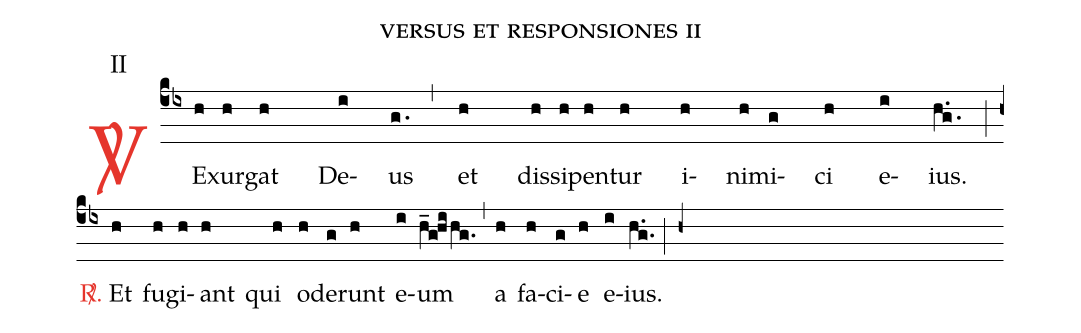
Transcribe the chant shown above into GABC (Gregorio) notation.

name: versus et responsiones ii;
annotation: II;
%%
(cb4)<c><sp>V/</sp></c> Ex(h)ur(h)gat(h) De(i)us(g.) (,) et(h) dis(h)si(h)pen(h)tur(h) i(h)ni(h)mi(g)ci(h) e(i)ius.(h.g.) (;z)
<c><sp>R/</sp>.</c> Et(h) fu(h)gi(h)ant(h) qui(h) o(h)de(g)runt(h) e(i)um(h_g!hi/hg.) (,) a(h) fa(h)ci(g)e(h) e(i)ius.(h.g.) (;h+)
